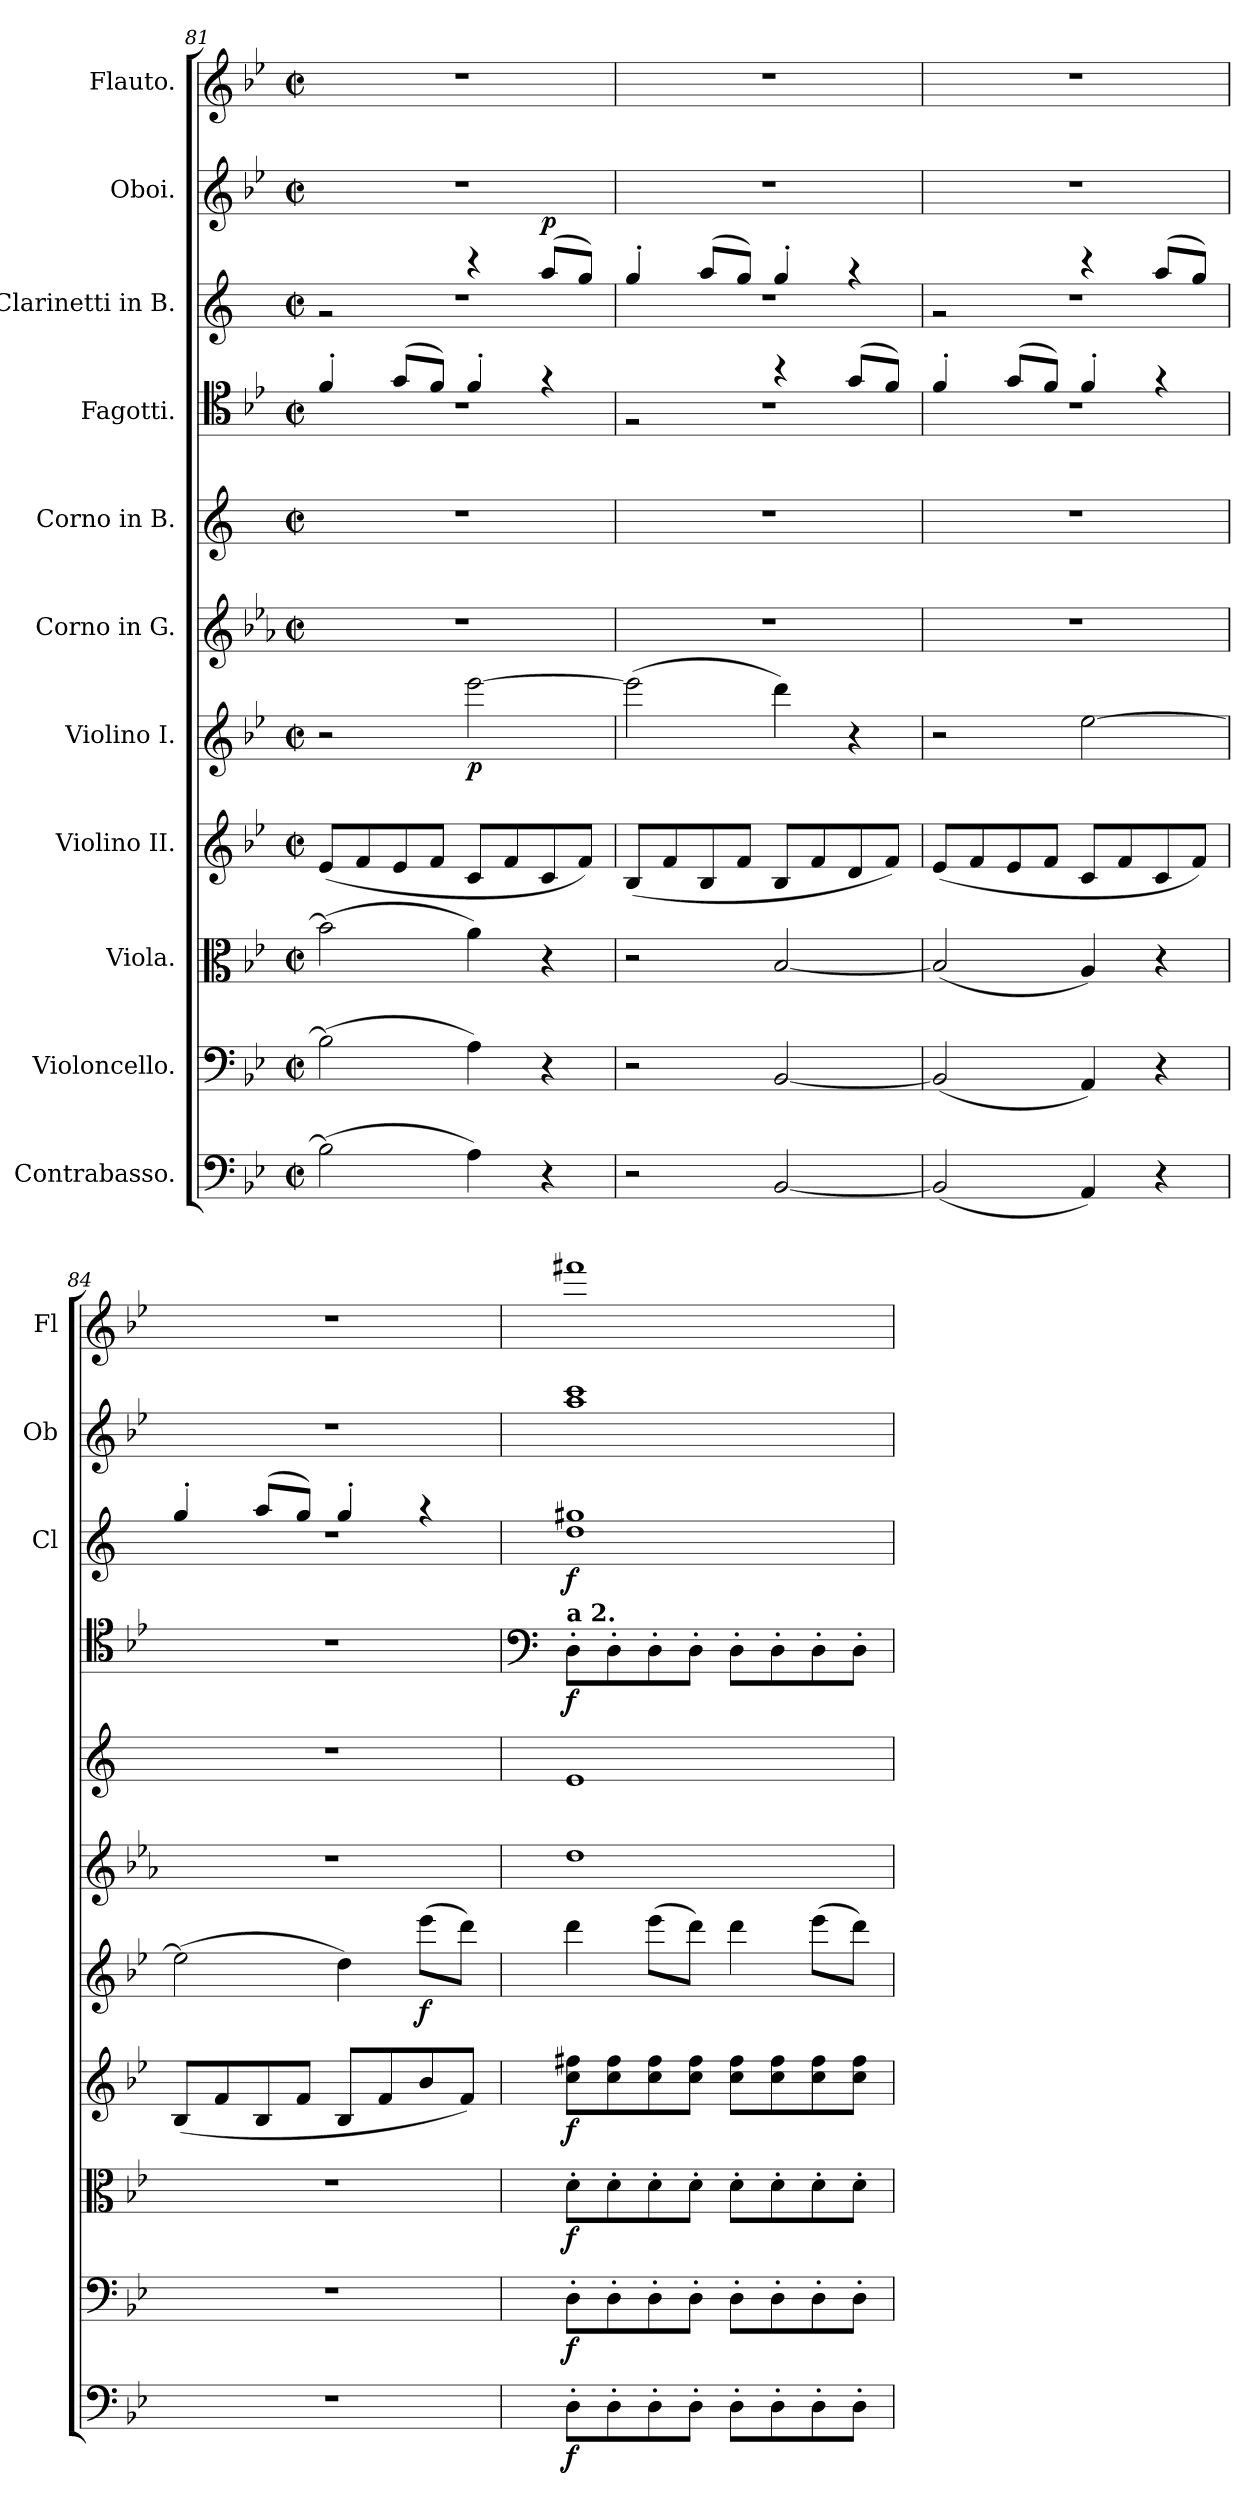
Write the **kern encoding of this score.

**kern	**dynam	**kern	**dynam	**kern	**dynam	**kern	**dynam	**kern	**dynam	**kern	**kern	**kern	**dynam	**kern	**dynam	**kern	**kern
*part11	*part11	*part10	*part10	*part9	*part9	*part8	*part8	*part7	*part7	*part6	*part5	*part4	*part4	*part3	*part3	*part2	*part1
*staff11	*staff11	*staff10	*staff10	*staff9	*staff9	*staff8	*staff8	*staff7	*staff7	*staff6	*staff5	*staff4	*staff4	*staff3	*staff3	*staff2	*staff1
*I"Contrabasso.	*	*I"Violoncello.	*	*I"Viola.	*	*I"Violino II.	*	*I"Violino I.	*	*I"Corno in G.	*I"Corno in B.	*I"Fagotti.	*	*I"Clarinetti in B.	*	*I"Oboi.	*I"Flauto.
*	*	*	*	*	*	*	*	*	*	*	*	*	*	*I'Cl	*	*I'Ob	*I'Fl
*clefF4	*	*clefF4	*	*clefC3	*	*clefG2	*	*clefG2	*	*clefG2	*clefG2	*clefC4	*	*clefG2	*	*clefG2	*clefG2
*ITrd7c12	*	*	*	*	*	*	*	*	*	*ITrd3c5	*ITrd1c2	*	*	*ITrd1c2	*	*	*
*k[b-e-]	*	*k[b-e-]	*	*k[b-e-]	*	*k[b-e-]	*	*k[b-e-]	*	*k[b-e-]	*k[b-e-]	*k[b-e-]	*	*k[b-e-]	*	*k[b-e-]	*k[b-e-]
*M2/2	*	*M2/2	*	*M2/2	*	*M2/2	*	*M2/2	*	*M2/2	*M2/2	*M2/2	*	*M2/2	*	*M2/2	*M2/2
*met(c|)	*	*met(c|)	*	*met(c|)	*	*met(c|)	*	*met(c|)	*	*met(c|)	*met(c|)	*met(c|)	*	*met(c|)	*	*met(c|)	*met(c|)
=81	=81	=81	=81	=81	=81	=81	=81	=81	=81	=81	=81	=81	=81	=81	=81	=81	=81
*	*	*	*	*	*	*	*	*	*	*	*	*^	*	*^	*	*	*
(>2BB-\]	.	(>2B-\]	.	(>2b-\]	.	(<8e-/L	.	2r	.	1r	1r	4f'/	1rc	.	2rg	1rdd	.	1r	1r
.	.	.	.	.	.	8f/	.	.	.	.	.	.	.	.	.	.	.	.	.
.	.	.	.	.	.	8e-/	.	.	.	.	.	(>8g/L	.	.	.	.	.	.	.
.	.	.	.	.	.	8f/J	.	.	.	.	.	8f/J)	.	.	.	.	.	.	.
!	!	!	!	!	!	!	!	!	!LO:DY:b	!	!	!	!	!	!	!	!	!	!
4AA\)	.	4A\)	.	4a\)	.	8c/L	.	[2eee-\	p	.	.	4f'/	.	.	4r	.	.	.	.
.	.	.	.	.	.	8f/	.	.	.	.	.	.	.	.	.	.	.	.	.
!	!	!	!	!	!	!	!	!	!	!	!	!	!	!	!	!	!LO:DY:a	!	!
4r	.	4r	.	4r	.	8c/	.	.	.	.	.	4r	.	.	(>8gg/L	.	p	.	.
.	.	.	.	.	.	8f/J)	.	.	.	.	.	.	.	.	8ff/J)	.	.	.	.
=82	=82	=82	=82	=82	=82	=82	=82	=82	=82	=82	=82	=82	=82	=82	=82	=82	=82	=82	=82
2r	.	2r	.	2r	.	(<8B-/L	.	(>2eee-\]	.	1r	1r	2rF	1rc	.	4ff'/	1rdd	.	1r	1r
.	.	.	.	.	.	8f/	.	.	.	.	.	.	.	.	.	.	.	.	.
.	.	.	.	.	.	8B-/	.	.	.	.	.	.	.	.	(>8gg/L	.	.	.	.
.	.	.	.	.	.	8f/J	.	.	.	.	.	.	.	.	8ff/J)	.	.	.	.
[2BBB-/	.	[2BB-/	.	[2B-/	.	8B-/L	.	4ddd\)	.	.	.	4r	.	.	4ff'/	.	.	.	.
.	.	.	.	.	.	8f/	.	.	.	.	.	.	.	.	.	.	.	.	.
.	.	.	.	.	.	8d/	.	4r	.	.	.	(>8g/L	.	.	4r	.	.	.	.
.	.	.	.	.	.	8f/J)	.	.	.	.	.	8f/J)	.	.	.	.	.	.	.
=83	=83	=83	=83	=83	=83	=83	=83	=83	=83	=83	=83	=83	=83	=83	=83	=83	=83	=83	=83
(<2BBB-/]	.	(<2BB-/]	.	(<2B-/]	.	(<8e-/L	.	2r	.	1r	1r	4f'/	1rc	.	2rg	1rdd	.	1r	1r
.	.	.	.	.	.	8f/	.	.	.	.	.	.	.	.	.	.	.	.	.
.	.	.	.	.	.	8e-/	.	.	.	.	.	(>8g/L	.	.	.	.	.	.	.
.	.	.	.	.	.	8f/J	.	.	.	.	.	8f/J)	.	.	.	.	.	.	.
4AAA/)	.	4AA/)	.	4A/)	.	8c/L	.	[2ee-\	.	.	.	4f'/	.	.	4r	.	.	.	.
.	.	.	.	.	.	8f/	.	.	.	.	.	.	.	.	.	.	.	.	.
4r	.	4r	.	4r	.	8c/	.	.	.	.	.	4r	.	.	(>8gg/L	.	.	.	.
.	.	.	.	.	.	8f/J)	.	.	.	.	.	.	.	.	8ff/J)	.	.	.	.
*	*	*	*	*	*	*	*	*	*	*	*	*v	*v	*	*	*	*	*	*
=84	=84	=84	=84	=84	=84	=84	=84	=84	=84	=84	=84	=84	=84	=84	=84	=84	=84	=84
1r	.	1r	.	1r	.	(<8B-/L	.	(>2ee-\]	.	1r	1r	1r	.	4ff'/	1rdd	.	1r	1r
.	.	.	.	.	.	8f/	.	.	.	.	.	.	.	.	.	.	.	.
.	.	.	.	.	.	8B-/	.	.	.	.	.	.	.	(>8gg/L	.	.	.	.
.	.	.	.	.	.	8f/J	.	.	.	.	.	.	.	8ff/J)	.	.	.	.
.	.	.	.	.	.	8B-/L	.	4dd\)	.	.	.	.	.	4ff'/	.	.	.	.
.	.	.	.	.	.	8f/	.	.	.	.	.	.	.	.	.	.	.	.
!	!	!	!	!	!	!	!	!	!LO:DY:b	!	!	!	!	!	!	!	!	!
.	.	.	.	.	.	8b-/	.	(>8eee-\L	f	.	.	.	.	4r	.	.	.	.
.	.	.	.	.	.	8f/J)	.	8ddd\J)	.	.	.	.	.	.	.	.	.	.
*	*	*	*	*	*	*	*	*	*	*	*	*	*	*v	*v	*	*	*
=85	=85	=85	=85	=85	=85	=85	=85	=85	=85	=85	=85	=85	=85	=85	=85	=85	=85
*	*	*	*	*	*	*	*	*	*	*	*	*clefF4	*	*	*	*	*
!	!	!	!	!	!	!	!	!	!	!	!	!LO:TX:a:B:t=a 2.	!	!	!	!	!
!	!LO:DY:b	!	!LO:DY:b	!	!LO:DY:b	!	!LO:DY:b	!	!	!	!	!	!LO:DY:b	!	!LO:DY:b	!	!
8DD'\L	f	8D'\L	f	8d'\L	f	8cc\ 8ff#X\L	f	4ddd\	.	1a	1d	8D'\L	f	1cc 1ff#X	f	1aa 1ccc	1fff#X
8DD'\	.	8D'\	.	8d'\	.	8cc\ 8ff#\	.	.	.	.	.	8D'\	.	.	.	.	.
8DD'\	.	8D'\	.	8d'\	.	8cc\ 8ff#\	.	(>8eee-\L	.	.	.	8D'\	.	.	.	.	.
8DD'\J	.	8D'\J	.	8d'\J	.	8cc\ 8ff#\J	.	8ddd\J)	.	.	.	8D'\J	.	.	.	.	.
8DD'\L	.	8D'\L	.	8d'\L	.	8cc\ 8ff#\L	.	4ddd\	.	.	.	8D'\L	.	.	.	.	.
8DD'\	.	8D'\	.	8d'\	.	8cc\ 8ff#\	.	.	.	.	.	8D'\	.	.	.	.	.
8DD'\	.	8D'\	.	8d'\	.	8cc\ 8ff#\	.	(>8eee-\L	.	.	.	8D'\	.	.	.	.	.
8DD'\J	.	8D'\J	.	8d'\J	.	8cc\ 8ff#\J	.	8ddd\J)	.	.	.	8D'\J	.	.	.	.	.
=	=	=	=	=	=	=	=	=	=	=	=	=	=	=	=	=	=
*-	*-	*-	*-	*-	*-	*-	*-	*-	*-	*-	*-	*-	*-	*-	*-	*-	*-
